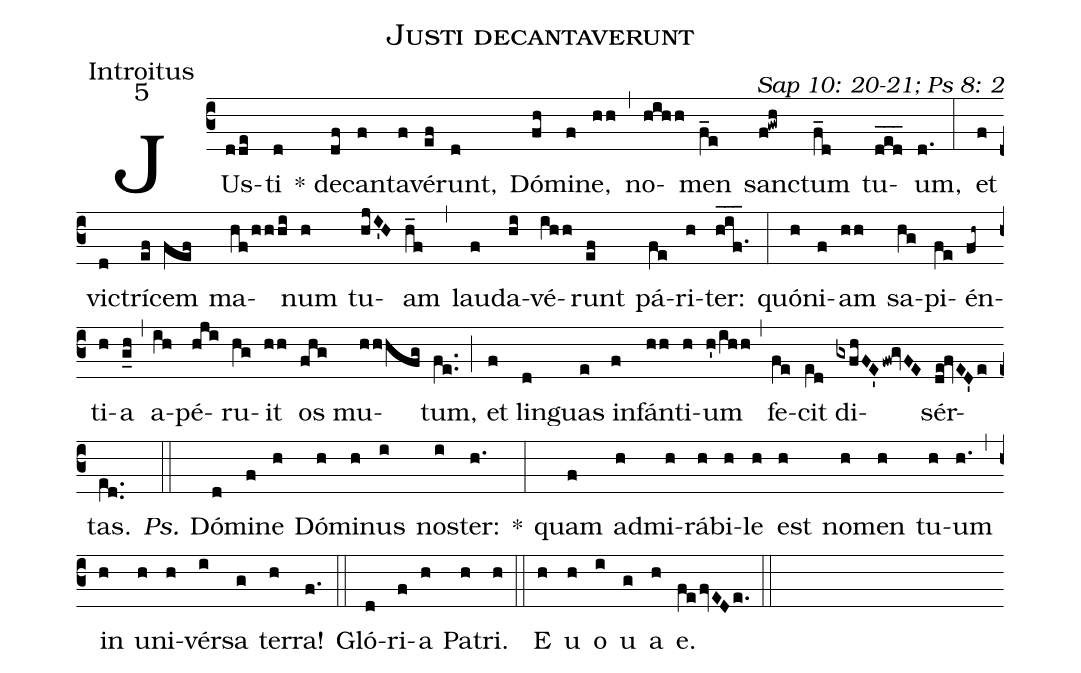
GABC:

name: Justi decantaverunt;
office-part: Introitus;
mode: 5;
commentary: Sap 10: 20-21; Ps 8: 2;
%%
(c3) JUs(dde)ti(d) * de(df)can(f)ta(f)vé(ef)runt,(d) Dó(fh)mi(f)ne,(hh) (,) no(hihh)men(f_e) sanc(f!gwh)tum(f_d) tu(d_e_d_)um,(d.) (:)
et(f) vic(d)trí(ef)cem(fef) ma(hf/hhhi)num(h) tu(hjI'H)am(h_f) (,) lau(f)da(hi)vé(ihh)runt(ef) pá(fe)ri(h)ter:(h_i_f.1_) (:)
quón(h)i(f)am(hh) sa(hg)pi(fe)én(fh~)ti(h)a(g_h) (,) a(ih)pé(hji)ru(hg)it(hh) os(fhg) mu(hhhfg)tum,(fe..) (;) et(f) lin(d)guas(e) in(f)fán(hh)ti(h)um(h'/ihh) (,) fe(fe)cit(e[ll:1]d) di(gxfhFE'fw!gvFE)sér(de!fvED'e)tas.(e[ll:1]d..) (::)
<i>Ps.</i> Dó(d)mi(f)ne(h) Dó(h)mi(h)nus(i) nos(i)ter:(h.) *(:)
quam(f) ad(h)mi(h)rá(h)bi(h)le(h) est(h) no(h)men(h) tu(h)um(h.) (,) in(h) u(h)ni(h)vér(i)sa(g) ter(h)ra!(f.) (::)
Gló(d)ri(f)a(h) Pa(h)tri.(h) (::)
<eu>E(h) u(h) o(i) u(g) a(h) e.</eu>(fefvEDe.) (::)
